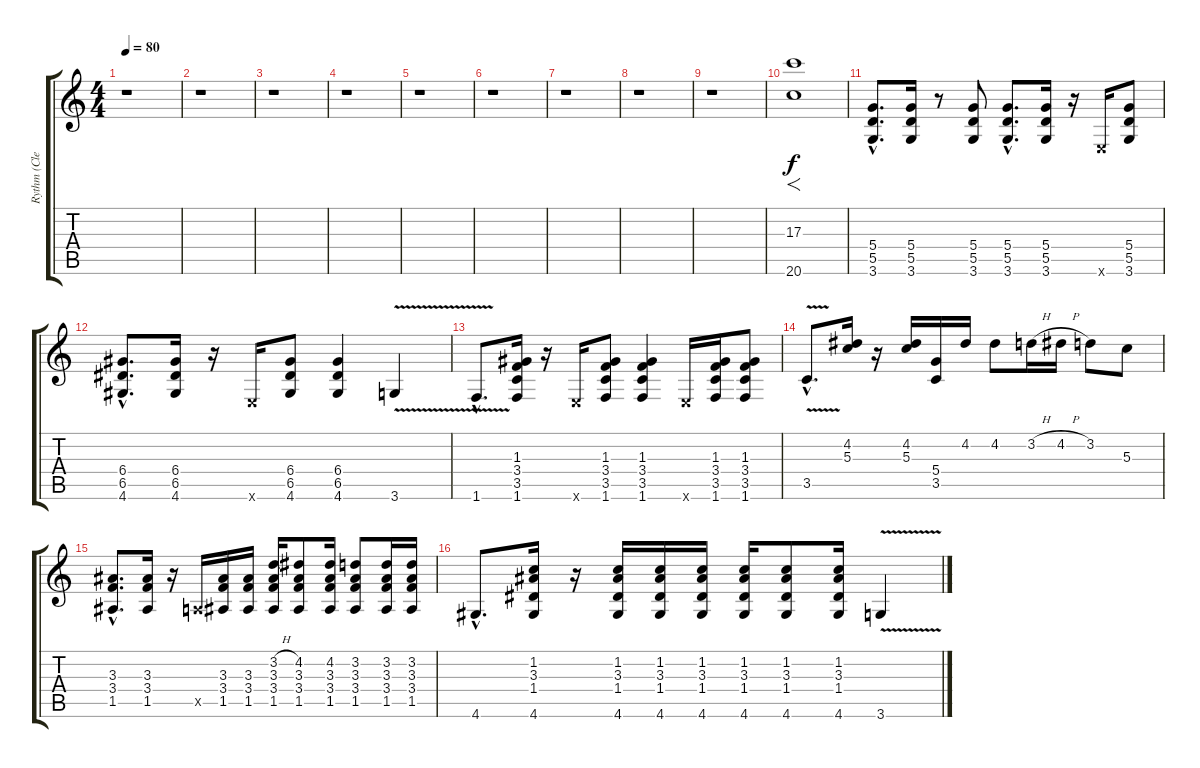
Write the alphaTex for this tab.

\track ("Rythm (Clean)" "Rythm (Cle") {instrument distortionguitar}
\staff {score tabs}
\tuning (E4 B3 G3 D3 A2 E2) {hide}
\ts (4 4)
\tempo 80
\clef g2
\ks c
r.1{dy f} |
r.1 |
r.1 |
r.1 |
r.1 |
r.1 |
r.1 |
r.1 |
r.1 |
(17.3 20.6).1{f} |
(5.4{hac} 5.5{hac} 3.6{hac}).8{d} (5.4 5.5 3.6).16 r.8 (5.4 5.5 3.6).8 (5.4{hac} 5.5{hac} 3.6{hac}).8{d} (5.4 5.5 3.6).16 r.16 0.6{x}.16 (5.4 5.5 3.6).8 |
(6.4{hac} 6.5{hac} 4.6{hac}).8{d} (6.4 6.5 4.6).16 r.16 0.6{x}.16 (6.4 6.5 4.6).8 (6.4 6.5 4.6).4 3.6{v}.4 |
1.6{v hac}.8{d} (1.3 3.4 3.5 1.6).16 r.16 0.6{x}.16 (1.3 3.4 3.5 1.6).8 (1.3 3.4 3.5 1.6).4 0.6{x}.16 (1.3 3.4 3.5 1.6).16 (1.3 3.4 3.5 1.6).8 |
3.5{v hac}.8{d} (4.2 5.3).16 r.16 (4.2 5.3).16 (5.4 3.5).16 4.2.16 4.2.8 3.2{h}.16 4.2{h}.16 3.2.8 5.3.8 |
(3.3{hac} 3.4{hac} 1.5{hac}).8{d} (3.3 3.4 1.5).16 r.16 0.5{x}.16 (3.3 3.4 1.5).16 (3.3 3.4 1.5).16 (3.2{h} 3.3 3.4 1.5).16 (4.2 3.3 3.4 1.5).8 (4.2 3.3 3.4 1.5).16 (3.2 3.3 3.4 1.5).8 (3.2 3.3 3.4 1.5).16 (3.2 3.3 3.4 1.5).16 |
4.6{hac}.8{d} (1.2 3.3 1.4 4.6).16 r.16 (1.2 3.3 1.4 4.6).16 (1.2 3.3 1.4 4.6).16 (1.2 3.3 1.4 4.6).16 (1.2 3.3 1.4 4.6).16 (1.2 3.3 1.4 4.6).8 (1.2 3.3 1.4 4.6).16 3.6{v}.4
